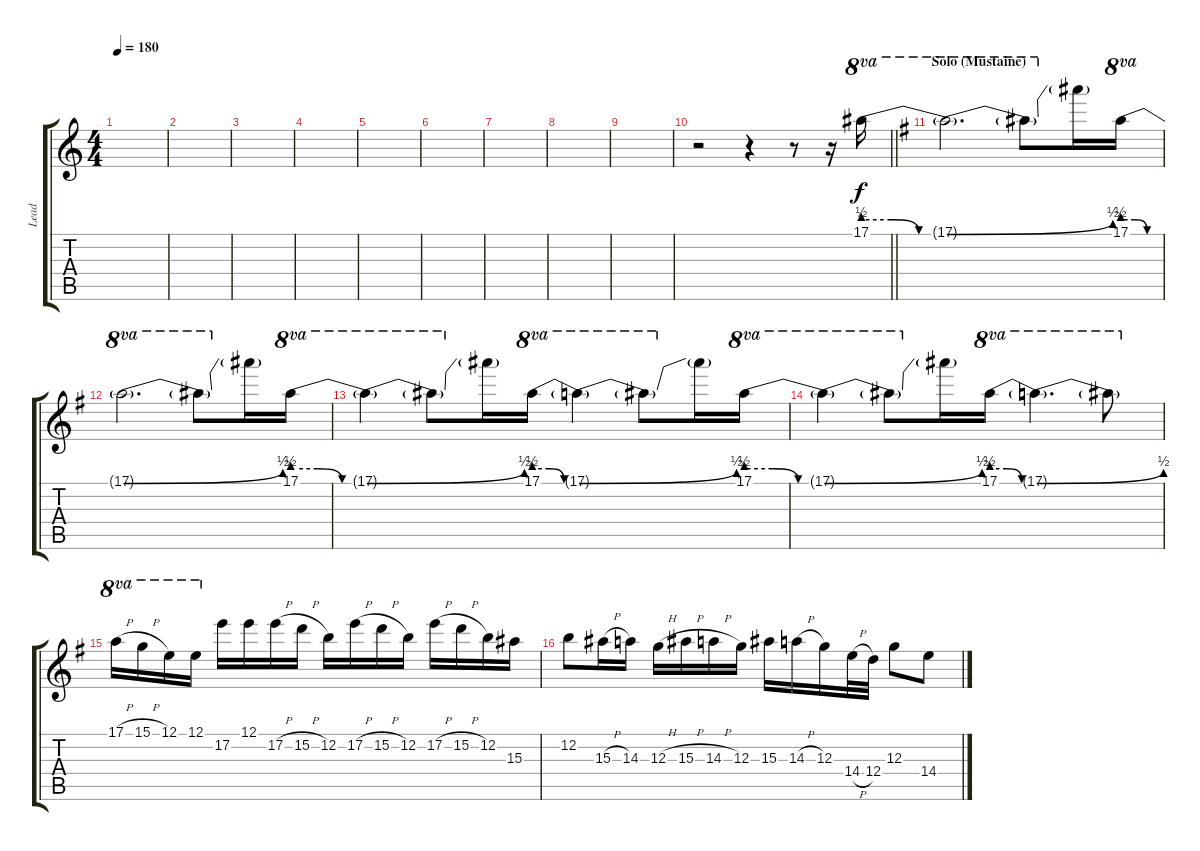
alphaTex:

\track ("Lead" "Lead") {instrument distortionguitar}
\staff {score tabs}
\tuning (E4 B3 G3 D3 A2 E2) {hide}
\ts (4 4)
\tempo 180
\clef g2
\ks c
|
|
|
|
|
|
|
|
|
\barLineRight lightlight
r.2 r.4 r.8 r.16 17.1{be (custom 0 2 20 2 40 0 60 0)}.16{ot 8va volume 14} |
\section ("" "Solo (Mustaine)")
\ks g
17.1{be (bend 0 0 60 2) t}.2{d ot 8va} 17.1{t}.8{ot 8va} 17.1{t}.16 17.1{be (custom 0 2 20 2 40 0 60 0)}.16{ot 8va} |
17.1{be (bend 0 0 60 2) t}.2{d ot 8va} 17.1{t}.8{ot 8va} 17.1{t}.16 17.1{be (custom 0 2 20 2 40 0 60 0)}.16{ot 8va} |
17.1{be (bend 0 0 60 2) t}.4{ot 8va} 17.1{t}.8{ot 8va} 17.1{t}.16 17.1{be (custom 0 2 20 2 40 0 60 0)}.16{ot 8va} 17.1{be (bend 0 0 60 2) t}.4{ot 8va} 17.1{t}.8{ot 8va} 17.1{t}.16 17.1{be (custom 0 2 20 2 40 0 60 0)}.16{ot 8va} |
17.1{be (bend 0 0 60 2) t}.4{ot 8va} 17.1{t}.8{ot 8va} 17.1{t}.16 17.1{be (custom 0 2 20 2 40 0 60 0)}.16{ot 8va} 17.1{be (bend 0 0 60 2) t}.4{d ot 8va} 17.1{t}.8{ot 8va} |
17.1{h}.16{ot 8va} 15.1{h}.16{ot 8va} 12.1.16{ot 8va} 12.1.16{ot 8va} 17.2.16 12.1.16 17.2{h}.16 15.2{h}.16 12.2.16 17.2{h}.16 15.2{h}.16 12.2.16 17.2{h}.16 15.2{h}.16 12.2.16 15.3.16 |
12.2.8 15.3{h}.16 14.3.16 12.3{h}.16 15.3{h}.16 14.3{h}.16 12.3.16 15.3.16 14.3{h}.16 12.3.16 14.4{h}.32 12.4.32 12.3.8 14.4.8
